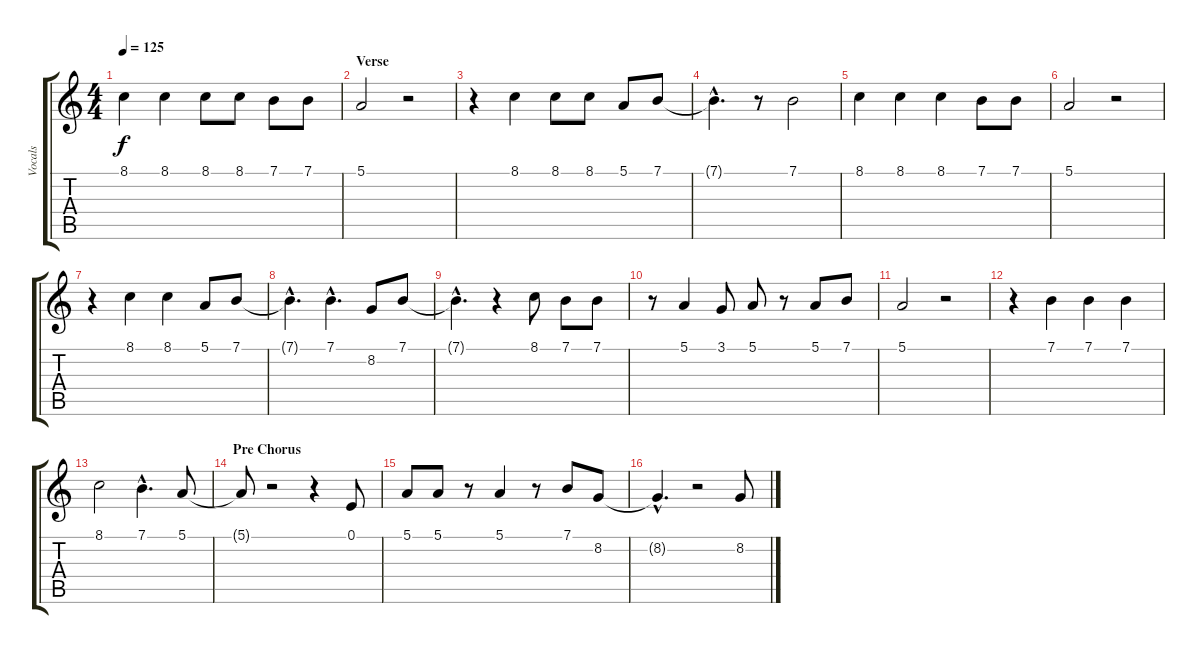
\track ("Vocals" "Vocals") {instrument altosax}
\staff {score tabs}
\tuning (E4 B3 G3 D3 A2 E2) {hide}
\ts (4 4)
\tempo 125
\clef g2
\ks c
8.1{t}.4{dy f} 8.1.4 8.1.8 8.1.8 7.1.8 7.1.8 |
\section ("" "Verse")
5.1.2 r.2 |
r.4 8.1.4 8.1.8 8.1.8 5.1.8 7.1.8 |
7.1{hac t}.4{d} r.8 7.1.2 |
8.1.4 8.1.4 8.1.4 7.1.8 7.1.8 |
5.1.2 r.2 |
r.4 8.1.4 8.1.4 5.1.8 7.1.8 |
7.1{hac t}.4{d} 7.1{hac}.4{d} 8.2.8 7.1.8 |
7.1{hac t}.4{d} r.4 8.1.8 7.1.8 7.1.8 |
r.8 5.1.4 3.1.8 5.1.8 r.8 5.1.8 7.1.8 |
5.1.2 r.2 |
r.4 7.1.4 7.1.4 7.1.4 |
8.1.2 7.1{hac}.4{d} 5.1.8 |
\section ("" "Pre Chorus")
5.1{t}.8 r.2 r.4 0.1.8 |
5.1.8 5.1.8 r.8 5.1.4 r.8 7.1.8 8.2.8 |
8.2{hac t}.4{d} r.2 8.2.8
